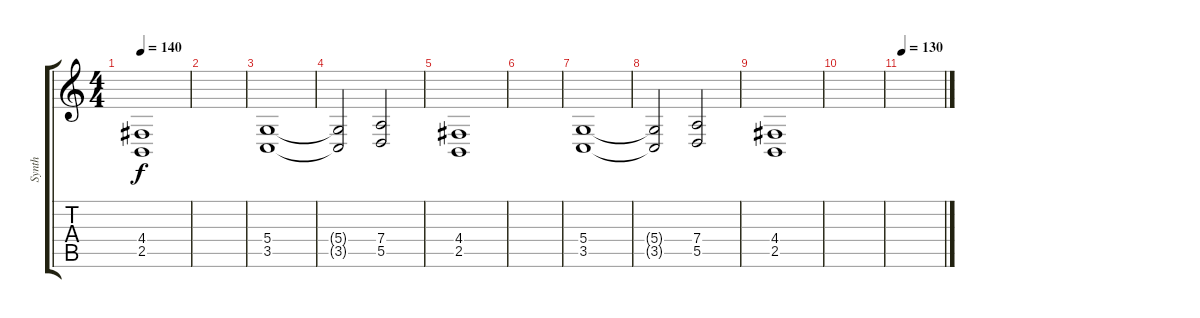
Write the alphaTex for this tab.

\track ("Synth" "Synth") {instrument choiraahs}
\staff {score tabs}
\tuning (E4 B3 G3 D3 A2 E2) {hide}
\ts (4 4)
\tempo 140
\clef g2
\ks c
(4.4 2.5).1{dy f} |
|
(5.4 3.5).1 |
(5.4{t} 3.5{t}).2 (7.4 5.5).2 |
(4.4 2.5).1 |
|
(5.4 3.5).1 |
(5.4{t} 3.5{t}).2 (7.4 5.5).2 |
(4.4 2.5).1 |
|
\tempo 130
